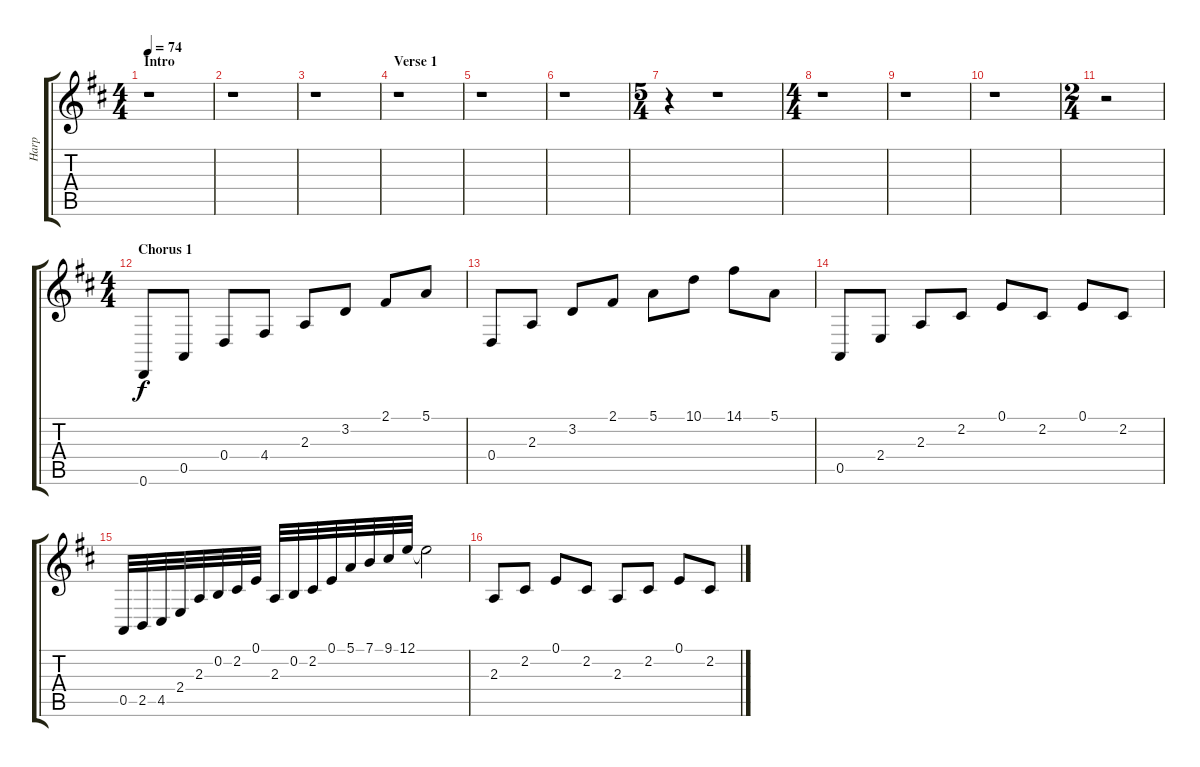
\track ("Harp" "Harp") {instrument orchestralharp}
\staff {score tabs}
\tuning (E4 B3 G3 D3 A2 D2) {hide}
\ts (4 4)
\section ("" "Intro")
\tempo 74
\clef g2
\ks d
r.1{dy f instrument orchestralharp} |
r.1 |
r.1 |
\section ("" "Verse 1")
r.1 |
r.1 |
r.1 |
\ts (5 4)
r.4 r.1 |
\ts (4 4)
r.1 |
r.1 |
r.1 |
\ts (2 4)
r.2 |
\ts (4 4)
\section ("" "Chorus 1")
0.6.8 0.5.8 0.4.8 4.4.8 2.3.8 3.2.8 2.1.8 5.1.8 |
0.4.8 2.3.8 3.2.8 2.1.8 5.1.8 10.1.8 14.1.8 5.1.8 |
0.5.8 2.4.8 2.3.8 2.2.8 0.1.8 2.2.8 0.1.8 2.2.8 |
0.5.32 2.5.32 4.5.32 2.4.32 2.3.32 0.2.32 2.2.32 0.1.32 2.3.32 0.2.32 2.2.32 0.1.32 5.1.32 7.1.32 9.1.32 12.1.32 12.1{t}.2 |
2.3.8 2.2.8 0.1.8 2.2.8 2.3.8 2.2.8 0.1.8 2.2.8
